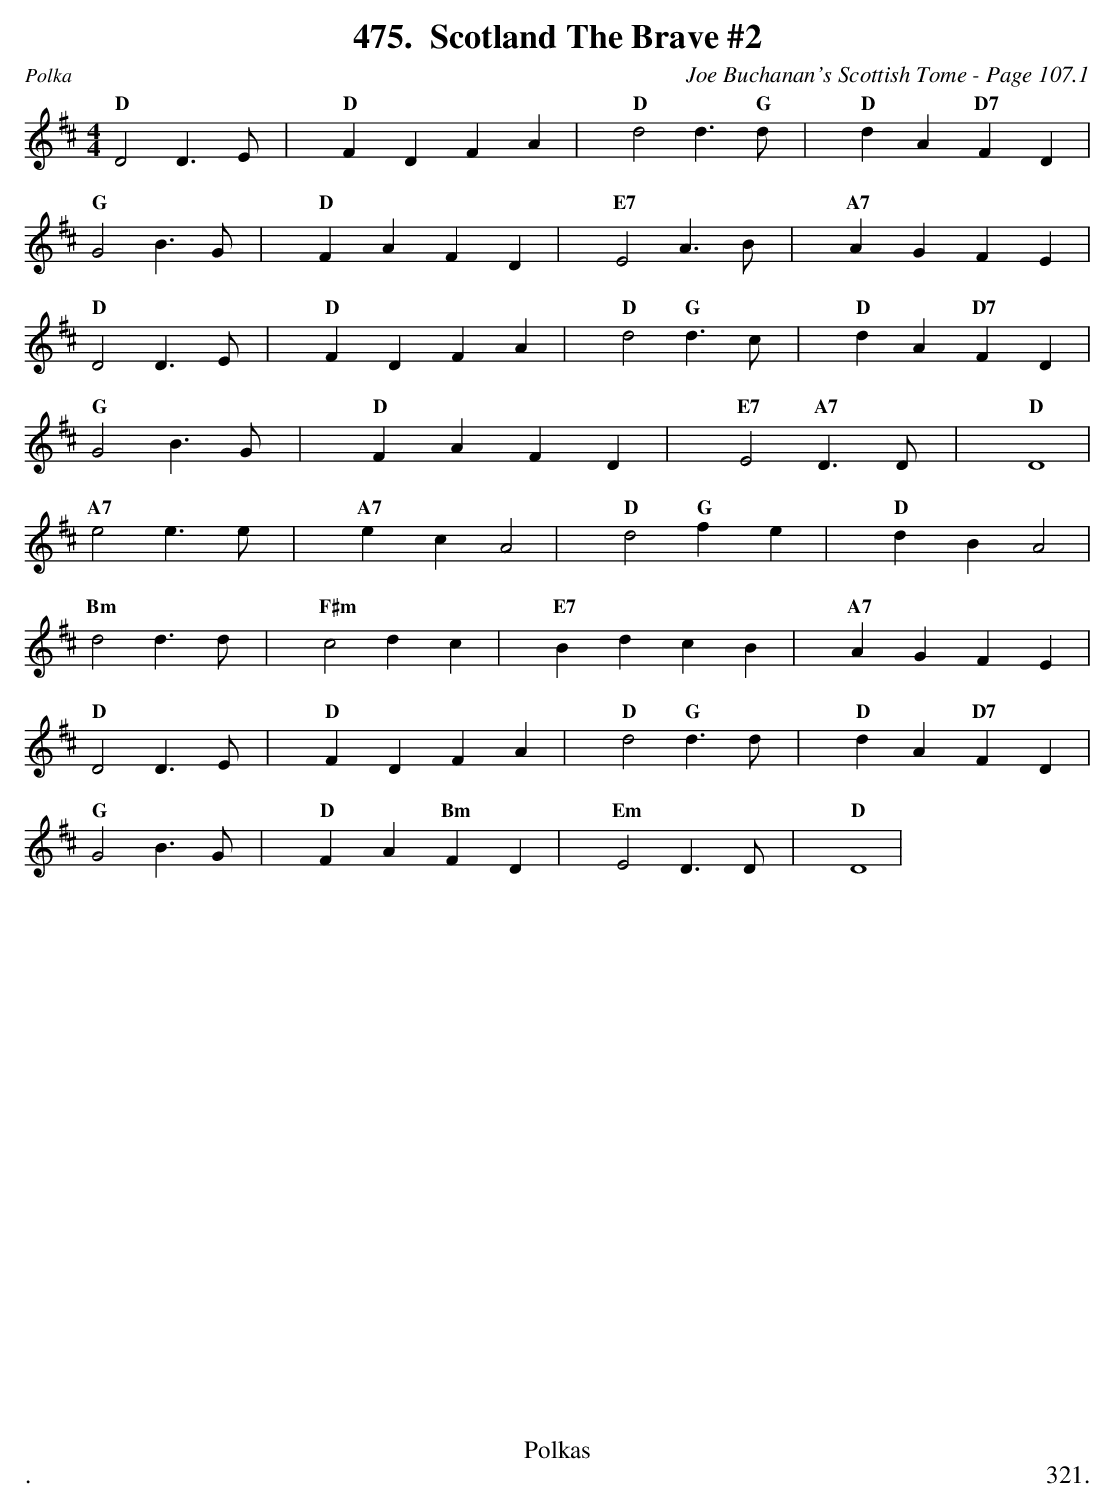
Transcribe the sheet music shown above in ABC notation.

X:1
T:Scotland The Brave #2
C:Joe Buchanan's Scottish Tome - Page 107.1
L:1/8
M:4/4
K:Dmaj
"D"D4 D3 E | "D"F2 D2 F2 A2 | "D"d4 d3 "G"d | "D"d2 A2 "D7"F2  D2 |
"G"G4 B3 G | "D"F2 A2 F2 D2 | "E7"E4 A3 B | "A7"A2 G2 F2 E2 |
"D"D4 D3 E | "D"F2 D2 F2 A2 | "D"d4 "G"d3 c | "D"d2 A2 "D7"F2 D2 |
"G"G4 B3 G | "D"F2 A2 F2 D2 | "E7"E4 "A7"D3 D | "D"D8 |
"A7"e4 e3 e | "A7"e2 c2 A4 | "D"d4 "G"f2 e2 | "D"d2 B2 A4 |
"Bm"d4 d3 d | "F#m"c4 d2 c2 | "E7"B2 d2 c2 B2 | "A7"A2 G2 F2 E2 |
"D"D4 D3 E | "D"F2 D2 F2 A2 | "D"d4 "G"d3 d | "D"d2 A2 "D7"F2 D2 |
"G"G4 B3 G | "D"F2 A2 "Bm"F2 D2 |"Em" E4 D3 D | "D"D8 |
